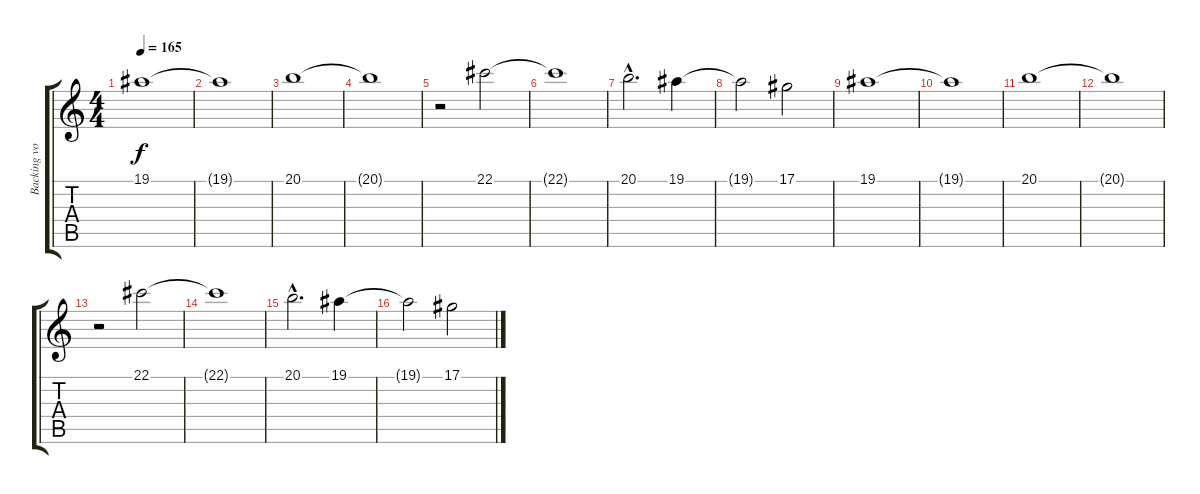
\track ("Backing vocals" "Backing vo") {instrument lead5charang}
\staff {score tabs}
\tuning (Eb4 Bb3 Gb3 Db3 Ab2 Eb2) {hide}
\ts (4 4)
\tempo 165
\clef g2
\ks c
19.1.1{dy f} |
19.1{t}.1 |
20.1.1 |
20.1{t}.1 |
r.2{volume 11} 22.1.2 |
22.1{t}.1 |
20.1{hac}.2{d} 19.1.4 |
19.1{t}.2 17.1.2 |
19.1.1 |
19.1{t}.1 |
20.1.1 |
20.1{t}.1 |
r.2{volume 11} 22.1.2 |
22.1{t}.1 |
20.1{hac}.2{d} 19.1.4 |
19.1{t}.2 17.1.2
